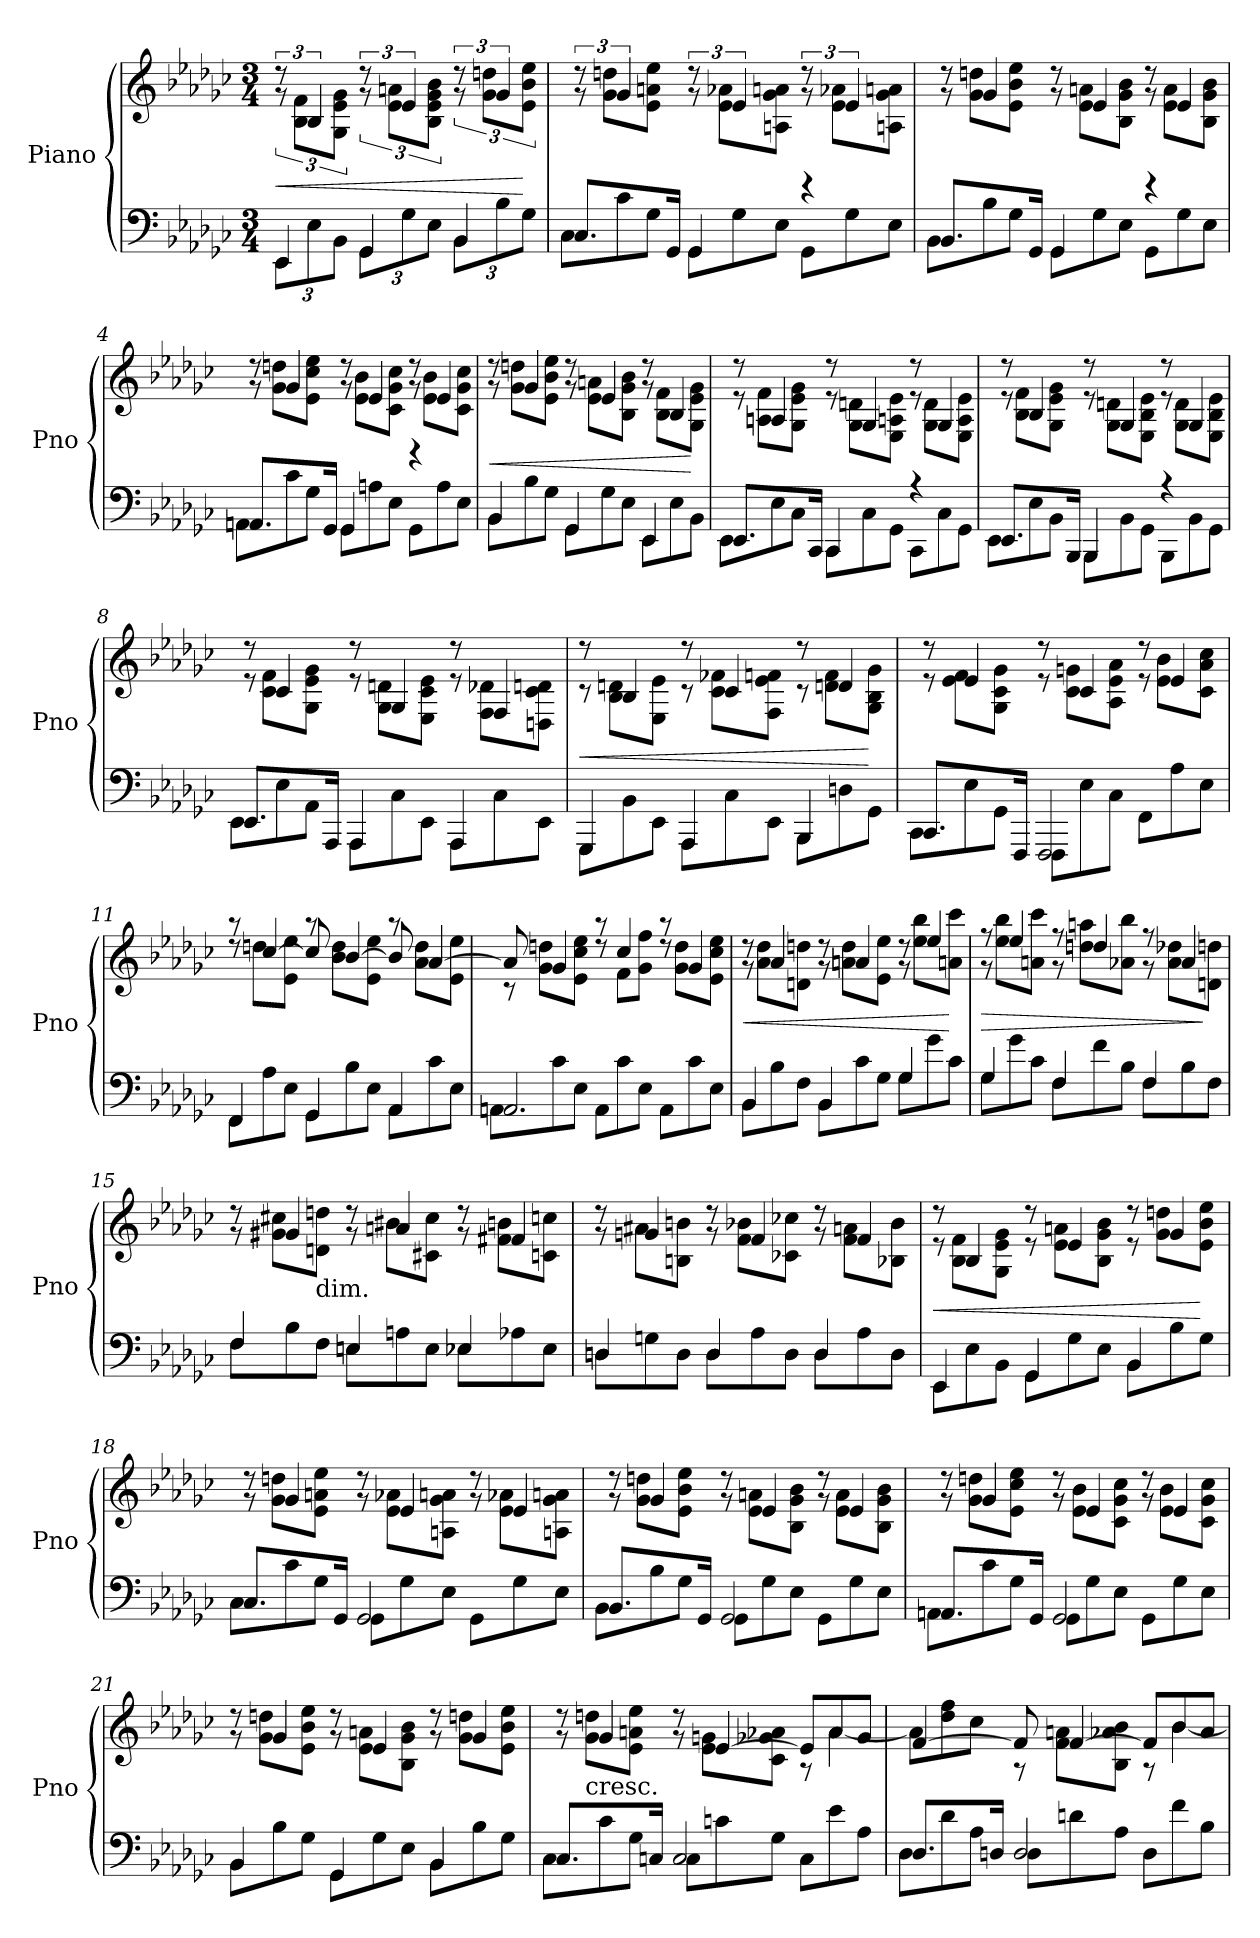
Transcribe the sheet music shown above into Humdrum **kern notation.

**kern	**kern	**dynam
*part1	*part1	*part1
*staff2	*staff1	*staff1/2
*I"Piano	*	*
*I'Pno	*	*
*clefF4	*clefG2	*
*k[b-e-a-d-g-c-]	*k[b-e-a-d-g-c-]	*
*e-:	*e-:	*
*M3/4	*M3/4	*
=1	=1	=1
*^	*^	*
!	!	!	!	!LO:HP:b
4EE-	12EE-L	12r	12r	<
.	12E-	6B-	12B- 12fL	.
.	12BB-J	.	12G- 12e- 12g-J	.
4GG-	12GG-L	12r	12r	.
.	12G-	6e-	12e- 12anL	.
.	12E-J	.	12B- 12e- 12g- 12b-J	.
4BB-	12BB-L	12r	12r	.
.	12B-	6g-	12g- 12ddnL	.
.	12G-J	.	12e- 12b- 12ee-J	[
=2	=2	=2	=2	=2
*	*Xtuplet	*	*Xtuplet	*
8.C-L	12C-L	12r	12r	.
.	12c-	6g-	12g- 12ddnL	.
.	12G-J	.	12e- 12an 12ee-J	.
16GG-Jk	.	.	.	.
*	*	*tuplet	*Xtuplet	*
4GG-	12GG-L	12r	12r	.
.	12G-	6e-	12e- 12a-XL	.
.	12E-J	.	12An 12g- 12anJ	.
*	*	*tuplet	*Xtuplet	*
4r	12GG-L	12r	12r	.
.	12G-	6e-	12e- 12a-XL	.
.	12E-J	.	12An 12g- 12anJ	.
=3	=3	=3	=3	=3
8.BB-L	12BB-L	12r	12r	.
.	12B-	6g-	12g- 12ddnL	.
.	12G-J	.	12e- 12b- 12ee-J	.
16GG-Jk	.	.	.	.
4GG-	12GG-L	12r	12r	.
.	12G-	6e-	12e- 12anL	.
.	12E-J	.	12B- 12g- 12b-J	.
4r	12GG-L	12r	12r	.
.	12G-	6e-	12e- 12aL	.
.	12E-J	.	12B- 12g- 12b-J	.
=4	=4	=4	=4	=4
8.AAnL	12AAnL	12r	12r	.
.	12c-	6g-	12g- 12ddnL	.
.	12G-J	.	12e- 12cc- 12ee-J	.
16GG-Jk	.	.	.	.
4GG-	12GG-L	12r	12r	.
.	12An	6e-	12e- 12b-L	.
.	12E-J	.	12c- 12g- 12cc-J	.
4r	12GG-L	12r	12r	.
.	12A	6e-	12e- 12b-L	.
.	12E-J	.	12c- 12g- 12cc-J	.
=5	=5	=5	=5	=5
!	!	!	!	!LO:HP:b
4BB-	12BB-L	12r	12r	<
.	12B-	6g-	12g- 12ddnL	.
.	12G-J	.	12e- 12b- 12ee-J	.
4GG-	12GG-L	12r	12r	.
.	12G-	6e-	12e- 12anL	.
.	12E-J	.	12B- 12g- 12b-J	.
4EE-	12EE-L	12r	12r	.
.	12E-	6B-	12B- 12fL	.
.	12BB-J	.	12G- 12e- 12g-J	[
=6	=6	=6	=6	=6
8.EE-L	12EE-L	12r	12r	.
.	12E-	6An	12An 12fL	.
.	12C-J	.	12G- 12e- 12g-J	.
16CC-Jk	.	.	.	.
4CC-	12CC-L	12r	12r	.
.	12C-	6G-	12G- 12dnL	.
.	12GG-J	.	12E- 12An 12e-J	.
4r	12CC-L	12r	12r	.
.	12C-	6G-	12G- 12dL	.
.	12GG-J	.	12E- 12A 12e-J	.
=7	=7	=7	=7	=7
8.EE-L	12EE-L	12r	12r	.
.	12E-	6B-	12B- 12fL	.
.	12BB-J	.	12G- 12e- 12g-J	.
16BBB-Jk	.	.	.	.
4BBB-	12BBB-L	12r	12r	.
.	12BB-	6G-	12G- 12dnL	.
.	12GG-J	.	12E- 12B- 12e-J	.
4r	12BBB-L	12r	12r	.
.	12BB-	6G-	12G- 12dL	.
.	12GG-J	.	12E- 12B- 12e-J	.
=8	=8	=8	=8	=8
8.EE-L	12EE-L	12r	12r	.
.	12E-	6c-	12c- 12fL	.
.	12AA-J	.	12G- 12e- 12g-J	.
16AAA-Jk	.	.	.	.
4AAA-	12AAA-L	12r	12r	.
.	12C-	6G-	12G- 12dnL	.
.	12EE-J	.	12E- 12c- 12e-J	.
4AAA-	12AAA-L	12r	12r	.
.	12C-	6F	12F 12d-XL	.
.	12EE-J	.	12Dn 12c- 12dnJ	.
=9	=9	=9	=9	=9
!	!	!	!	!LO:HP:b
4GGG-	12GGG-L	12r	12r	<
.	12BB-	6B-	12B- 12dnL	.
.	12EE-J	.	12E- 12e-J	.
4AAA-	12AAA-L	12r	12r	.
.	12C-	6c-	12c- 12f-XL	.
.	12EE-J	.	12F 12e- 12fnJ	.
4BBB-	12BBB-L	12r	12r	.
.	12Dn	6d	12dn 12fL	.
.	12GG-J	.	12G- 12B- 12g-J	[
=10	=10	=10	=10	=10
8.CC-L	12CC-L	12r	12r	.
.	12E-	6e-	12e- 12fL	.
.	12GG-J	.	12G- 12c- 12g-J	.
16FFFJk	.	.	.	.
2FFF	12FFFL	12r	12r	.
.	12E-	6c-	12c- 12gnL	.
.	12C-J	.	12A- 12e- 12a-J	.
.	12FFL	12r	12r	.
.	12A-	6e-	12e- 12b-L	.
.	12E-J	.	12c- 12a- 12cc-J	.
=11	=11	=11	=11	=11
4FF	12FFL	12r	12raa	.
.	12A-	[6cc-	12ddnL	.
.	12E-J	.	12e- 12ee-J	.
4GG-	12GG-L	12cc-]	12raa	.
.	12B-	[6b-	12b- 12ddL	.
.	12E-J	.	12e- 12ee-J	.
4AA-	12AA-L	12b-]	12raa	.
.	12c-	[6a-	12a- 12ddL	.
.	12E-J	.	12e- 12ee-J	.
=12	=12	=12	=12	=12
2.AAn	12AAnL	12a-]	12r	.
.	12c-	6g-	12g- 12ddnL	.
.	12E-J	.	12e- 12cc- 12ee-J	.
.	12AAL	12r	12raa	.
.	12c-	6cc-	12fL	.
.	12E-J	.	12g- 12ffJ	.
.	12AAL	12r	12raa	.
.	12c-	6g-	12g- 12ddL	.
.	12E-J	.	12e- 12cc- 12ee-J	.
=13	=13	=13	=13	=13
!	!	!	!	!LO:HP:b
4BB-	12BB-L	12r	12r	<
.	12B-	6a-	12a- 12dd-L	.
.	12FJ	.	12dn 12ddnJ	.
4BB-	12BB-L	12r	12r	.
.	12c-	6an	12an 12ddL	.
.	12G-J	.	12e- 12ee-J	.
4G-	12G-L	12r	12r	.
.	12g-	6ee-	12ee- 12bb-L	.
.	12c-J	.	12an 12ccc-J	[
=14	=14	=14	=14	=14
!	!	!	!	!LO:HP:b
4G-	12G-L	12r	12r	>
.	12g-	6ee-	12ee- 12bb-L	.
.	12c-J	.	12an 12ccc-J	.
4F	12FL	12r	12r	.
.	12f	6ddn	12ddn 12aanL	.
.	12B-J	.	12a-X 12bb-J	.
4F	12FL	12r	12r	.
.	12B-	6a-	12a- 12dd-XL	.
.	12FJ	.	12dn 12ddnJ	]
=15	=15	=15	=15	=15
4F	12FL	12r	12r	.
.	12B-	6g#X	12g#X 12cc#XL	.
!	!	!	!LO:TX:c:t=dim.	!
.	12FJ	.	12dn 12ddnJ	.
4En	12EnL	12r	12r	.
.	12An	6an	12b#XL	.
.	12EJ	.	12c#X 12cc#J	.
4E-X	12E-XL	12r	12r	.
.	12A-X	6f#X	12f#X 12bnL	.
.	12E-J	.	12cn 12ccnJ	.
=16	=16	=16	=16	=16
4Dn	12DnL	12r	12r	.
.	12Gn	6gn	12a#XL	.
.	12DJ	.	12Bn 12bnJ	.
4D	12DL	12r	12r	.
.	12A-	6f	12f 12b-XL	.
.	12DJ	.	12c-X 12cc-XJ	.
4D	12DL	12r	12r	.
.	12A-	6f	12f 12anL	.
.	12DJ	.	12B-X 12b-J	.
=17	=17	=17	=17	=17
!	!	!	!	!LO:HP:b
4EE-	12EE-L	12r	12r	<
.	12E-	6B-	12B- 12fL	.
.	12BB-J	.	12G- 12e- 12g-J	.
4GG-	12GG-L	12r	12r	.
.	12G-	6e-	12e- 12anL	.
.	12E-J	.	12B- 12g- 12b-J	.
4BB-	12BB-L	12r	12r	.
.	12B-	6g-	12g- 12ddnL	.
.	12G-J	.	12e- 12b- 12ee-J	[
=18	=18	=18	=18	=18
8.C-L	12C-L	12r	12r	.
.	12c-	6g-	12g- 12ddnL	.
.	12G-J	.	12e- 12an 12ee-J	.
16GG-Jk	.	.	.	.
2GG-	12GG-L	12r	12r	.
.	12G-	6e-	12e- 12a-XL	.
.	12E-J	.	12An 12g- 12anJ	.
.	12GG-L	12r	12r	.
.	12G-	6e-	12e- 12a-XL	.
.	12E-J	.	12An 12g- 12anJ	.
=19	=19	=19	=19	=19
8.BB-L	12BB-L	12r	12r	.
.	12B-	6g-	12g- 12ddnL	.
.	12G-J	.	12e- 12b- 12ee-J	.
16GG-Jk	.	.	.	.
2GG-	12GG-L	12r	12r	.
.	12G-	6e-	12e- 12anL	.
.	12E-J	.	12B- 12g- 12b-J	.
.	12GG-L	12r	12r	.
.	12G-	6e-	12e- 12aL	.
.	12E-J	.	12B- 12g- 12b-J	.
=20	=20	=20	=20	=20
8.AAnL	12AAnL	12r	12r	.
.	12c-	6g-	12g- 12ddnL	.
.	12G-J	.	12e- 12cc- 12ee-J	.
16GG-Jk	.	.	.	.
2GG-	12GG-L	12r	12r	.
.	12G-	6e-	12e- 12b-L	.
.	12E-J	.	12c- 12g- 12cc-J	.
.	12GG-L	12r	12r	.
.	12G-	6e-	12e- 12b-L	.
.	12E-J	.	12c- 12g- 12cc-J	.
=21	=21	=21	=21	=21
4BB-	12BB-L	12r	12r	.
.	12B-	6g-	12g- 12ddnL	.
.	12G-J	.	12e- 12b- 12ee-J	.
4GG-	12GG-L	12r	12r	.
.	12G-	6e-	12e- 12anL	.
.	12E-J	.	12B- 12g- 12b-J	.
4BB-	12BB-L	12r	12r	.
.	12B-	6g-	12g- 12ddnL	.
.	12G-J	.	12e- 12b- 12ee-J	.
=22	=22	=22	=22	=22
8.C-L	12C-L	12r	12r	.
!	!	!LO:TX:c:t=cresc.	!	!
.	12c-	6g-	12g- 12ddnL	.
.	12G-J	.	12e- 12an 12ee-J	.
16CnJk	.	.	.	.
2C	12CL	12r	12r	.
.	12cn	[6e-	12e- 12gnL	.
.	12G-J	.	12c- 12g-X 12a-XJ	.
.	12CL	12e-L]	12r	.
.	12e-	12a-	[6a-	.
.	12A-J	12g-J	.	.
=23	=23	=23	=23	=23
8.D-L	12D-L	[4f	12a-L]	.
.	12d-	.	12dd- 12ff	.
.	12A-J	.	12cc-J	.
16DnJk	.	.	.	.
2D	12DL	12f]	12r	.
.	12dn	[6f	12f 12anL	.
.	12A-J	.	12B- 12a-X 12b-J	.
.	12DL	12fL]	12r	.
.	12f	12b-	[6b-	.
.	12B-J	12a-J	.	.
*v	*v	*	*	*
*	*v	*v	*
=	=	=
*-	*-	*-
